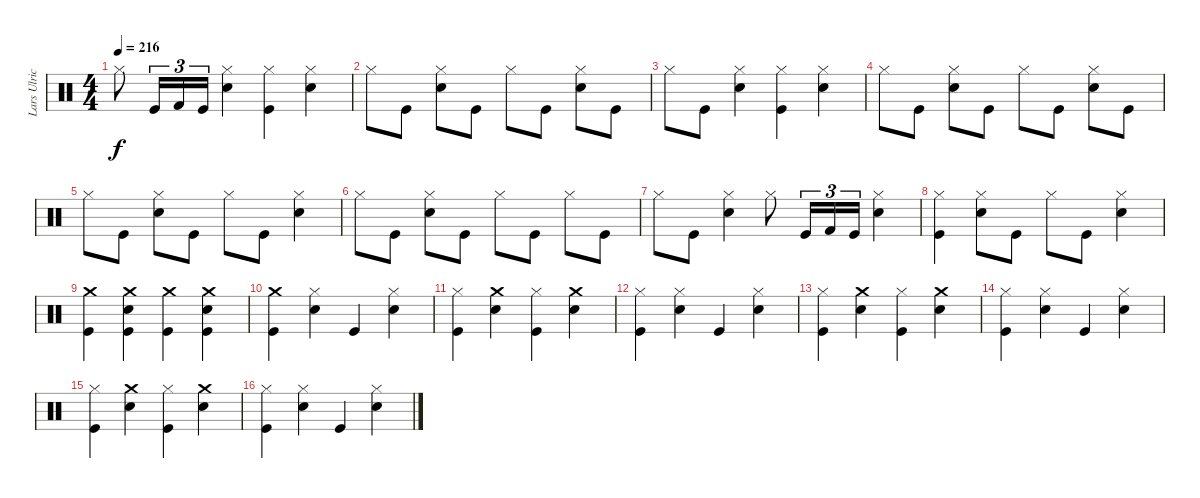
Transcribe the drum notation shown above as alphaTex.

\track ("Lars Ulrich" "Lars Ulric") {instrument percussion}
\staff {score}
\articulation defaults
\ts (4 4)
\tempo 216
\clef neutral
\ks c "Hi-Hat (closed)".8{dy f} "Kick (hit)".16{tu (3 2)} "Kick (hit) 2".16{tu (3 2)} "Kick (hit)".16{tu (3 2)}
("Snare (hit) 2" "Hi-Hat (closed)").4 ("Kick (hit)" "Hi-Hat (closed)").4 ("Hi-Hat (closed)" "Snare (hit) 2").4 |
"Hi-Hat (closed)".8 "Kick (hit)".8 ("Snare (hit) 2" "Hi-Hat (closed)").8 "Kick (hit)".8 "Hi-Hat (closed)".8 "Kick (hit)".8 ("Snare (hit) 2" "Hi-Hat (closed)").8 "Kick (hit)".8 |
"Hi-Hat (closed)".8 "Kick (hit)".8 ("Snare (hit) 2" "Hi-Hat (closed)").4 ("Hi-Hat (closed)" "Kick (hit)").4 ("Snare (hit) 2" "Hi-Hat (closed)").4 |
"Hi-Hat (closed)".8 "Kick (hit)".8 ("Snare (hit) 2" "Hi-Hat (closed)").8 "Kick (hit)".8 "Hi-Hat (closed)".8 "Kick (hit)".8 ("Snare (hit) 2" "Hi-Hat (closed)").8 "Kick (hit)".8 |
"Hi-Hat (closed)".8 "Kick (hit)".8 ("Snare (hit) 2" "Hi-Hat (closed)").8 "Kick (hit)".8 "Hi-Hat (closed)".8 "Kick (hit)".8 ("Snare (hit) 2" "Hi-Hat (closed)").4 |
"Hi-Hat (closed)".8 "Kick (hit)".8 ("Snare (hit) 2" "Hi-Hat (closed)").8 "Kick (hit)".8 "Hi-Hat (closed)".8 "Kick (hit)".8 "Hi-Hat (closed)".8 "Kick (hit)".8 |
"Hi-Hat (closed)".8 "Kick (hit)".8 ("Snare (hit) 2" "Hi-Hat (closed)").4 "Hi-Hat (closed)".8 "Kick (hit)".16{tu (3 2)} "Kick (hit) 2".16{tu (3 2)} "Kick (hit)".16{tu (3 2)} ("Snare (hit) 2" "Hi-Hat (closed)").4 |
("Kick (hit)" "Hi-Hat (closed)").4 ("Snare (hit) 2" "Hi-Hat (closed)").8 "Kick (hit)".8 "Hi-Hat (closed)".8 "Kick (hit)".8 ("Snare (hit) 2" "Hi-Hat (closed)").4 |
("Kick (hit)" "Crash medium (hit)").4 ("Kick (hit)" "Snare (hit) 2" "Crash medium (hit)").4 ("Kick (hit)" "Crash medium (hit)").4 ("Kick (hit)" "Snare (hit) 2" "Crash medium (hit)").4 |
("Crash medium (hit)" "Kick (hit)").4 ("Hi-Hat (closed)" "Snare (hit) 2").4 "Kick (hit)".4 ("Snare (hit) 2" "Hi-Hat (closed)").4 |
("Hi-Hat (closed)" "Kick (hit)").4 ("Crash medium (hit)" "Snare (hit) 2").4 ("Hi-Hat (closed)" "Kick (hit)").4 ("Crash medium (hit)" "Snare (hit) 2").4 |
("Hi-Hat (closed)" "Kick (hit)").4 ("Hi-Hat (closed)" "Snare (hit) 2").4 "Kick (hit)".4 ("Snare (hit) 2" "Hi-Hat (closed)").4 |
("Hi-Hat (closed)" "Kick (hit)").4 ("Crash medium (hit)" "Snare (hit) 2").4 ("Hi-Hat (closed)" "Kick (hit)").4 ("Crash medium (hit)" "Snare (hit) 2").4 |
("Hi-Hat (closed)" "Kick (hit)").4 ("Hi-Hat (closed)" "Snare (hit) 2").4 "Kick (hit)".4 ("Snare (hit) 2" "Hi-Hat (closed)").4 |
("Hi-Hat (closed)" "Kick (hit)").4 ("Crash medium (hit)" "Snare (hit) 2").4 ("Hi-Hat (closed)" "Kick (hit)").4 ("Crash medium (hit)" "Snare (hit) 2").4 |
("Hi-Hat (closed)" "Kick (hit)").4 ("Hi-Hat (closed)" "Snare (hit) 2").4 "Kick (hit)".4 ("Snare (hit) 2" "Hi-Hat (closed)").4
